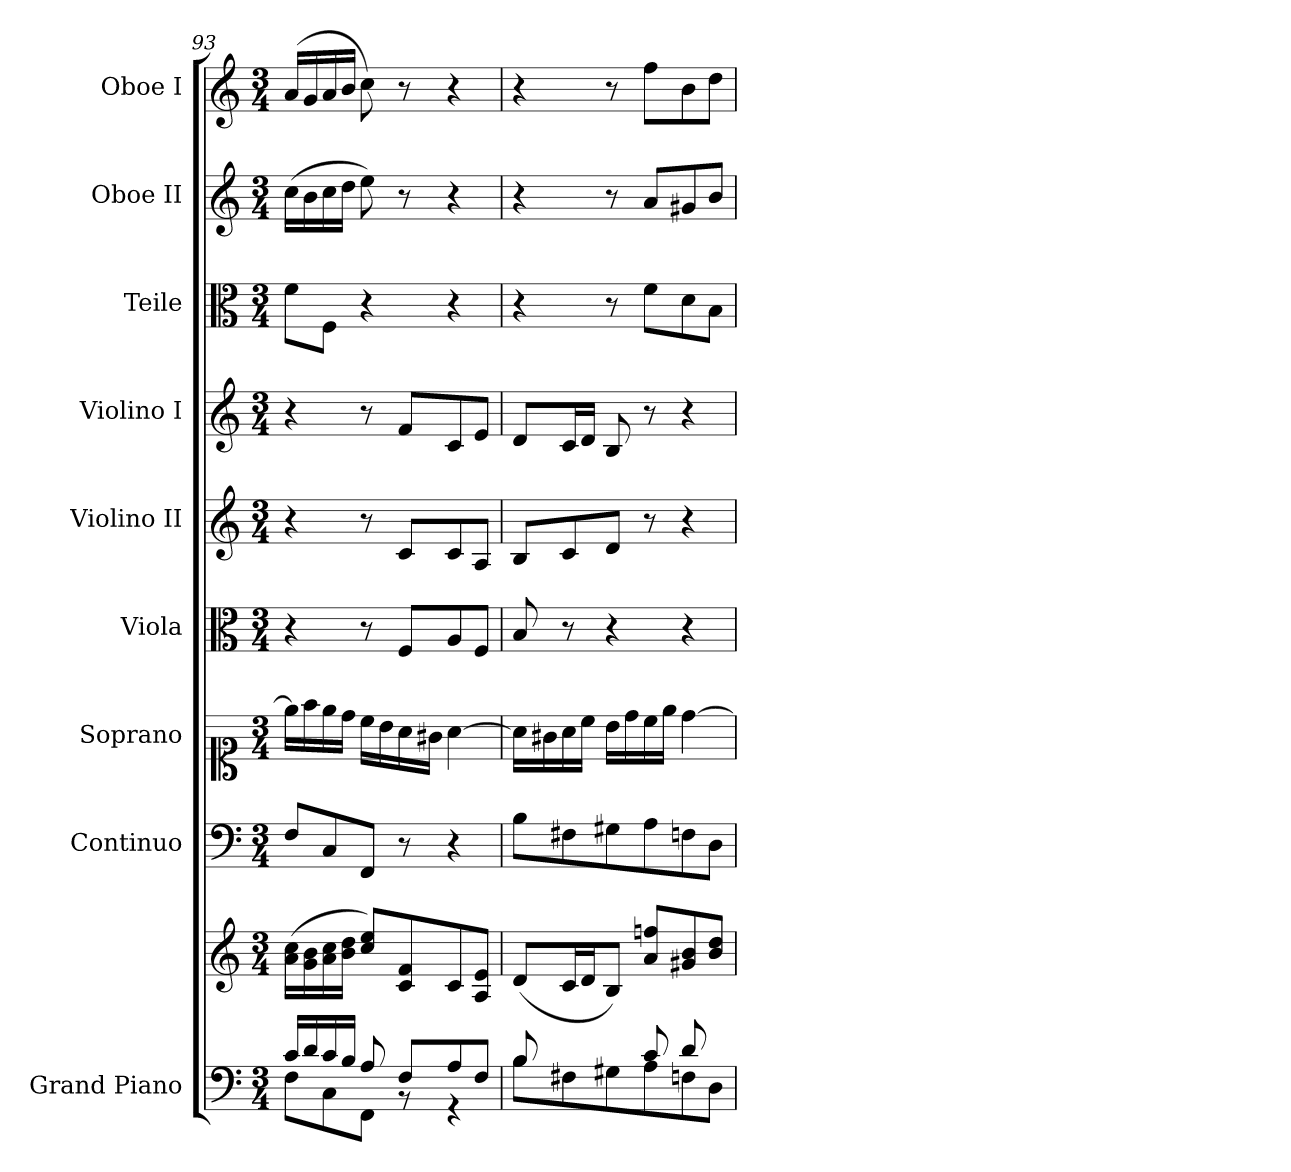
**kern	**kern	**kern	**kern	**kern	**kern	**kern	**kern	**kern	**kern
*part9	*part9	*part8	*part7	*part6	*part5	*part4	*part3	*part2	*part1
*staff10	*staff9	*staff8	*staff7	*staff6	*staff5	*staff4	*staff3	*staff2	*staff1
*I"Grand Piano	*	*I"Continuo	*I"Soprano	*I"Viola	*I"Violino II	*I"Violino I	*I"Teile	*I"Oboe II	*I"Oboe I
*I'Pno	*	*	*	*	*	*	*	*I'Ob	*I'Ob
*clefF4	*clefG2	*clefF4	*clefC1	*clefC3	*clefG2	*clefG2	*clefC3	*clefG2	*clefG2
*k[]	*k[]	*k[]	*k[]	*k[]	*k[]	*k[]	*k[]	*k[]	*k[]
*M3/4	*M3/4	*M3/4	*M3/4	*M3/4	*M3/4	*M3/4	*M3/4	*M3/4	*M3/4
=93	=93	=93	=93	=93	=93	=93	=93	=93	=93
*^	*	*	*	*	*	*	*	*	*
16c/LL	8F\L	(>16a\ 16cc\LL	8F/L	16ee\LL]	4r	4r	4r	8f\L	(>16cc\LL	(<16a/LL
16d/	.	16g\ 16b\	.	16ff\	.	.	.	.	16b\	16g/
16c/	8C\	16a\ 16cc\	8C/	16ee\	.	.	.	8F\J	16cc\	16a/
16B/JJ	.	16b\ 16dd\JJ	.	16dd\JJ	.	.	.	.	16dd\JJ	16b/JJ
8A/	8FF\J	8cc/ 8ee/L)	8FF/J	16cc\LL	8r	8r	8r	4r	8ee\)	8cc\)
.	.	.	.	16b\	.	.	.	.	.	.
8F/L	8r	8c/ 8f/	8r	16a\	8F/L	8c/L	8f/L	.	8r	8r
.	.	.	.	16g#X\JJ	.	.	.	.	.	.
8A/	4r	8c/	4r	[4a\	8A/	8c/	8c/	4r	4r	4r
8F/J	.	8A/ 8e/J	.	.	8F/J	8A/J	8e/J	.	.	.
=94	=94	=94	=94	=94	=94	=94	=94	=94	=94	=94
*	*	*^	*	*	*	*	*	*	*	*
8B/L	8B\L	(>8d/L	8ryy	8B\L	16a\LL]	8B/	8B/L	8d/L	4r	4r	4r
.	.	.	.	.	16g#X\	.	.	.	.	.	.
4ryy	8F#X\	16c/L	8c\	8F#X\	16a\	8r	8c/	16c/L	.	.	.
.	.	16d/J	.	.	16cc\JJ	.	.	16d/JJ	.	.	.
.	8G#X\	8B/J)	8d\J	8G#X\	16b\LL	4r	8d/J	8B/	8r	8r	8r
.	.	.	.	.	16dd\	.	.	.	.	.	.
8c/L	8A\	8a/ 8ffn/L	4ryy	8A\	16cc\	.	8r	8r	8f\L	8a/L	8ff\L
.	.	.	.	.	16ee\JJ	.	.	.	.	.	.
8d/	8Fn\	8g#X/ 8b/	.	8Fn\	[4dd\	4r	4r	4r	8d\	8g#X/	8b\
8ryy	8D\J	8b/ 8dd/J	8f\J	8D\J	.	.	.	.	8B\J	8b/J	8dd\J
*v	*v	*	*	*	*	*	*	*	*	*	*
*	*v	*v	*	*	*	*	*	*	*	*
=	=	=	=	=	=	=	=	=	=
*-	*-	*-	*-	*-	*-	*-	*-	*-	*-
